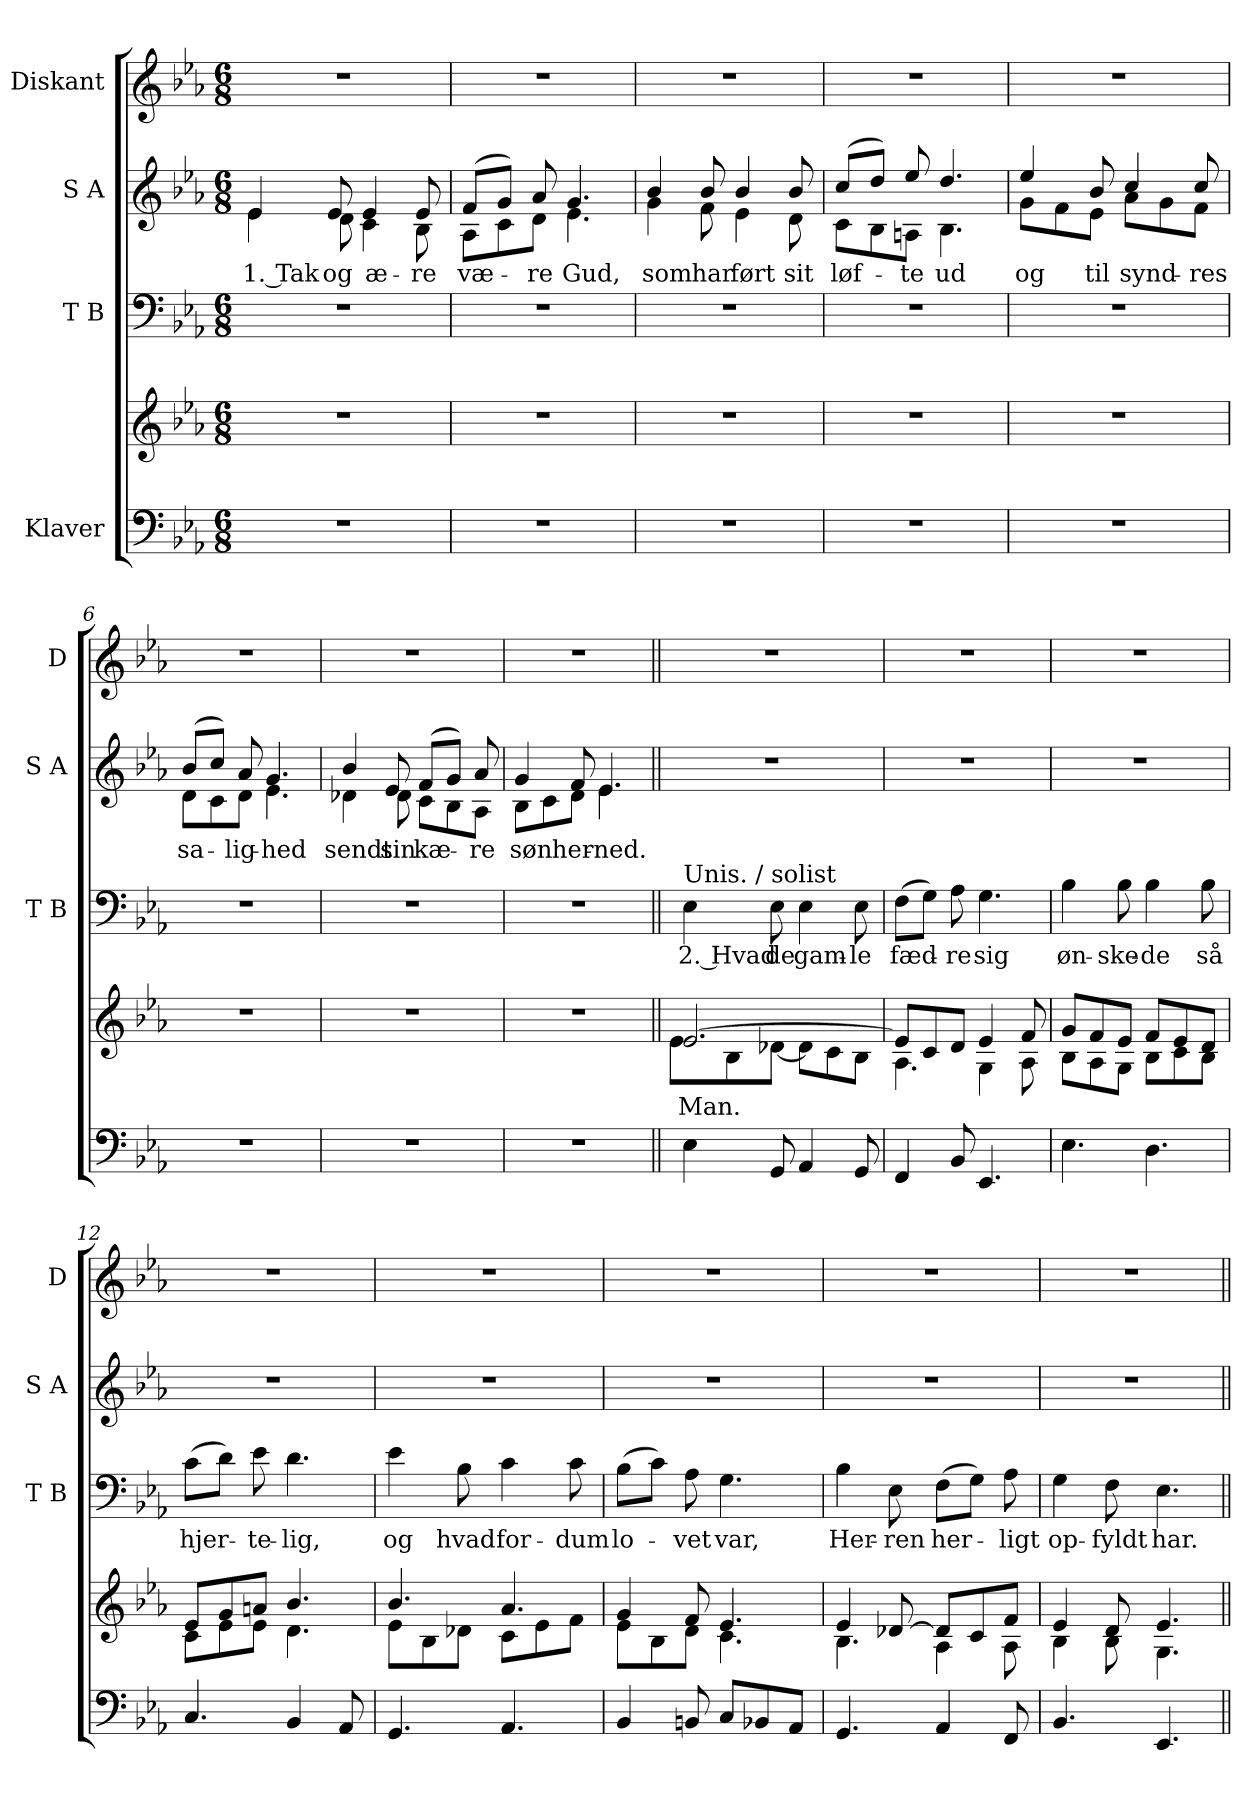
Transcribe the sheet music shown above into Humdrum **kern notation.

**kern	**kern	**text	**kern	**text	**kern	**text	**kern
*part4	*part4	*part4	*part3	*part3	*part2	*part2	*part1
*staff5	*staff4	*staff4	*staff3	*staff3	*staff2	*staff2	*staff1
*I"Klaver	*	*	*I"T B	*	*I"S A	*	*I"Diskant
*	*	*	*I'T B	*	*I'S A	*	*I'D
*stria5	*stria5	*	*stria5	*	*	*	*
*clefF4	*clefG2	*	*clefF4	*	*clefG2	*	*clefG2
*k[b-e-a-]	*k[b-e-a-]	*	*k[b-e-a-]	*	*k[b-e-a-]	*	*k[b-e-a-]
*M6/8	*M6/8	*	*M6/8	*	*M6/8	*	*M6/8
=1	=1	=1	=1	=1	=1	=1	=1
!	!	!	!	!	!	!LO:LY:b	!
*	*	*	*	*	*^	*	*
2.r	2.r	.	2.r	.	4e-/	4e-\	1. Tak	2.r
!	!	!	!	!	!	!	!LO:LY:b	!
.	.	.	.	.	8e-/	8d\	og	.
!	!	!	!	!	!	!	!LO:LY:b	!
.	.	.	.	.	4e-/	4c\	æ-	.
!	!	!	!	!	!	!	!LO:LY:b	!
.	.	.	.	.	8e-/	8B-\	-re	.
=2	=2	=2	=2	=2	=2	=2	=2	=2
!	!	!	!	!	!	!	!LO:LY:b	!
2.r	2.r	.	2.r	.	(8f/L	8A-\L	væ-	2.r
.	.	.	.	.	8g/J)	8c\	.	.
!	!	!	!	!	!	!	!LO:LY:b	!
.	.	.	.	.	8a-/	8d\J	-re	.
!	!	!	!	!	!	!	!LO:LY:b	!
.	.	.	.	.	4.g/	4.e-\	Gud,	.
=3	=3	=3	=3	=3	=3	=3	=3	=3
!	!	!	!	!	!	!	!LO:LY:b	!
2.r	2.r	.	2.r	.	4b-/	4g\	som	2.r
!	!	!	!	!	!	!	!LO:LY:b	!
.	.	.	.	.	8b-/	8f\	har	.
!	!	!	!	!	!	!	!LO:LY:b	!
.	.	.	.	.	4b-/	4e-\	ført	.
!	!	!	!	!	!	!	!LO:LY:b	!
.	.	.	.	.	8b-/	8d\	sit	.
=4	=4	=4	=4	=4	=4	=4	=4	=4
!	!	!	!	!	!	!	!LO:LY:b	!
2.r	2.r	.	2.r	.	(8cc/L	8c\L	løf-	2.r
.	.	.	.	.	8dd/J)	8B-\	.	.
!	!	!	!	!	!	!	!LO:LY:b	!
.	.	.	.	.	8ee-/	8An\J	-te	.
!	!	!	!	!	!	!	!LO:LY:b	!
.	.	.	.	.	4.dd/	4.B-\	ud	.
!!LO:LB:g=z
=5	=5	=5	=5	=5	=5	=5	=5	=5
!	!	!	!	!	!	!	!LO:LY:b	!
2.r	2.r	.	2.r	.	4ee-/	8g\L	og	2.r
.	.	.	.	.	.	8f\	.	.
!	!	!	!	!	!	!	!LO:LY:b	!
.	.	.	.	.	8b-/	8e-\J	til	.
!	!	!	!	!	!	!	!LO:LY:b	!
.	.	.	.	.	4cc/	8a-\L	synd-	.
.	.	.	.	.	.	8g\	.	.
!	!	!	!	!	!	!	!LO:LY:b	!
.	.	.	.	.	8cc/	8f\J	-res	.
=6	=6	=6	=6	=6	=6	=6	=6	=6
!	!	!	!	!	!	!	!LO:LY:b	!
2.r	2.r	.	2.r	.	(8b-/L	8d\L	sa-	2.r
.	.	.	.	.	8cc/J)	8c\	.	.
!	!	!	!	!	!	!	!LO:LY:b	!
.	.	.	.	.	8a-/	8d\J	-lig-	.
!	!	!	!	!	!	!	!LO:LY:b	!
.	.	.	.	.	4.g/	4.e-\	-hed	.
=7	=7	=7	=7	=7	=7	=7	=7	=7
!	!	!	!	!	!	!	!LO:LY:b	!
2.r	2.r	.	2.r	.	4b-/	4d-X\	sendt	2.r
!	!	!	!	!	!	!	!LO:LY:b	!
.	.	.	.	.	8e-/	8d-\	sin	.
!	!	!	!	!	!	!	!LO:LY:b	!
.	.	.	.	.	(8f/L	8c\L	kæ-	.
.	.	.	.	.	8g/J)	8B-\	.	.
!	!	!	!	!	!	!	!LO:LY:b	!
.	.	.	.	.	8a-/	8A-\J	-re	.
=8	=8	=8	=8	=8	=8	=8	=8	=8
!	!	!	!	!	!	!	!LO:LY:b	!
2.r	2.r	.	2.r	.	4g/	8B-\L	søn	2.r
.	.	.	.	.	.	8c\	.	.
!	!	!	!	!	!	!	!LO:LY:b	!
.	.	.	.	.	8f/	8d\J	her-	.
!	!	!	!	!	!	!	!LO:LY:b	!
.	.	.	.	.	4.e-/	4.e-\	-ned.	.
!!LO:LB:g=z
=9||	=9||	=9||	=9||	=9||	=9||	=9||	=9||	=9||
!	!	!	!LO:TX:a:t=Unis. / solist	!	!	!	!	!
!	!	!LO:LY:b	!	!LO:LY:b	!	!	!	!
*	*^	*	*	*	*v	*v	*	*
4E-\	[2.e-/	8e-\L	Man.	4E-\	2. Hvad	2.r	.	2.r
.	.	8B-\	.	.	.	.	.	.
!	!	!	!	!	!LO:LY:b	!	!	!
8GG/	.	[8d-X\J	.	8E-\	de	.	.	.
!	!	!	!	!	!LO:LY:b	!	!	!
4AA-/	.	8d-\L]	.	4E-\	gam-	.	.	.
.	.	8c\	.	.	.	.	.	.
!	!	!	!	!	!LO:LY:b	!	!	!
8GG/	.	8B-\J	.	8E-\	-le	.	.	.
=10	=10	=10	=10	=10	=10	=10	=10	=10
!	!	!	!	!	!LO:LY:b	!	!	!
4FF/	8e-/L]	4.A-\	.	(8F\L	fæd-	2.r	.	2.r
.	8c/	.	.	8G\J)	.	.	.	.
!	!	!	!	!	!LO:LY:b	!	!	!
8BB-/	8d/J	.	.	8A-\	-re	.	.	.
!	!	!	!	!	!LO:LY:b	!	!	!
4.EE-/	4e-/	4G\	.	4.G\	sig	.	.	.
.	8f/	8A-\	.	.	.	.	.	.
=11	=11	=11	=11	=11	=11	=11	=11	=11
!	!	!	!	!	!LO:LY:b	!	!	!
4.E-\	8g/L	8B-\L	.	4B-\	øn-	2.r	.	2.r
.	8f/	8A-\	.	.	.	.	.	.
!	!	!	!	!	!LO:LY:b	!	!	!
.	8e-/J	8G\J	.	8B-\	-ske-	.	.	.
!	!	!	!	!	!LO:LY:b	!	!	!
4.D\	8f/L	8B-\L	.	4B-\	-de	.	.	.
.	8e-/	8c\	.	.	.	.	.	.
!	!	!	!	!	!LO:LY:b	!	!	!
.	8d/J	8B-\J	.	8B-\	så	.	.	.
=12	=12	=12	=12	=12	=12	=12	=12	=12
!	!	!	!	!	!LO:LY:b	!	!	!
4.C/	8e-/L	8c\L	.	(8c\L	hjer-	2.r	.	2.r
.	8g/	8e-\	.	8d\J)	.	.	.	.
!	!	!	!	!	!LO:LY:b	!	!	!
.	8an/J	8e-\J	.	8e-\	-te-	.	.	.
!	!	!	!	!	!LO:LY:b	!	!	!
4BB-/	4.b-/	4.d\	.	4.d\	-lig,	.	.	.
8AA-/	.	.	.	.	.	.	.	.
!!LO:LB:g=z
=13	=13	=13	=13	=13	=13	=13	=13	=13
!	!	!	!	!	!LO:LY:b	!	!	!
4.GG/	4.b-/	8e-\L	.	4e-\	og	2.r	.	2.r
.	.	8B-\	.	.	.	.	.	.
!	!	!	!	!	!LO:LY:b	!	!	!
.	.	8d-X\J	.	8B-\	hvad	.	.	.
!	!	!	!	!	!LO:LY:b	!	!	!
4.AA-/	4.a-/	8c\L	.	4c\	for-	.	.	.
.	.	8e-\	.	.	.	.	.	.
!	!	!	!	!	!LO:LY:b	!	!	!
.	.	8f\J	.	8c\	-dum	.	.	.
=14	=14	=14	=14	=14	=14	=14	=14	=14
!	!	!	!	!	!LO:LY:b	!	!	!
4BB-/	4g/	8e-\L	.	(8B-\L	lo-	2.r	.	2.r
.	.	8B-\	.	8c\J)	.	.	.	.
!	!	!	!	!	!LO:LY:b	!	!	!
8BBn/	8f/	8d\J	.	8A-\	-vet	.	.	.
!	!	!	!	!	!LO:LY:b	!	!	!
8C/L	4.e-/	4.c\	.	4.G\	var,	.	.	.
8BB-X/	.	.	.	.	.	.	.	.
8AA-/J	.	.	.	.	.	.	.	.
=15	=15	=15	=15	=15	=15	=15	=15	=15
!	!	!	!	!	!LO:LY:b	!	!	!
4.GG/	4e-/	4.B-\	.	4B-\	Her-	2.r	.	2.r
!	!	!	!	!	!LO:LY:b	!	!	!
.	[8d-X/	.	.	8E-\	-ren	.	.	.
!	!	!	!	!	!LO:LY:b	!	!	!
4AA-/	8d-/L]	4A-\	.	(8F\L	her-	.	.	.
.	8c/	.	.	8G\J)	.	.	.	.
!	!	!	!	!	!LO:LY:b	!	!	!
8FF/	8f/J	8A-\	.	8A-\	-ligt	.	.	.
=16	=16	=16	=16	=16	=16	=16	=16	=16
!	!	!	!	!	!LO:LY:b	!	!	!
4.BB-/	4e-/	4B-\	.	4G\	op-	2.r	.	2.r
!	!	!	!	!	!LO:LY:b	!	!	!
.	8d/	8B-\	.	8F\	-fyldt	.	.	.
!	!	!	!	!	!LO:LY:b	!	!	!
4.EE-/	4.e-/	4.G\	.	4.E-\	har.	.	.	.
*	*v	*v	*	*	*	*	*	*
=||	=||	=||	=||	=||	=||	=||	=||
*-	*-	*-	*-	*-	*-	*-	*-
